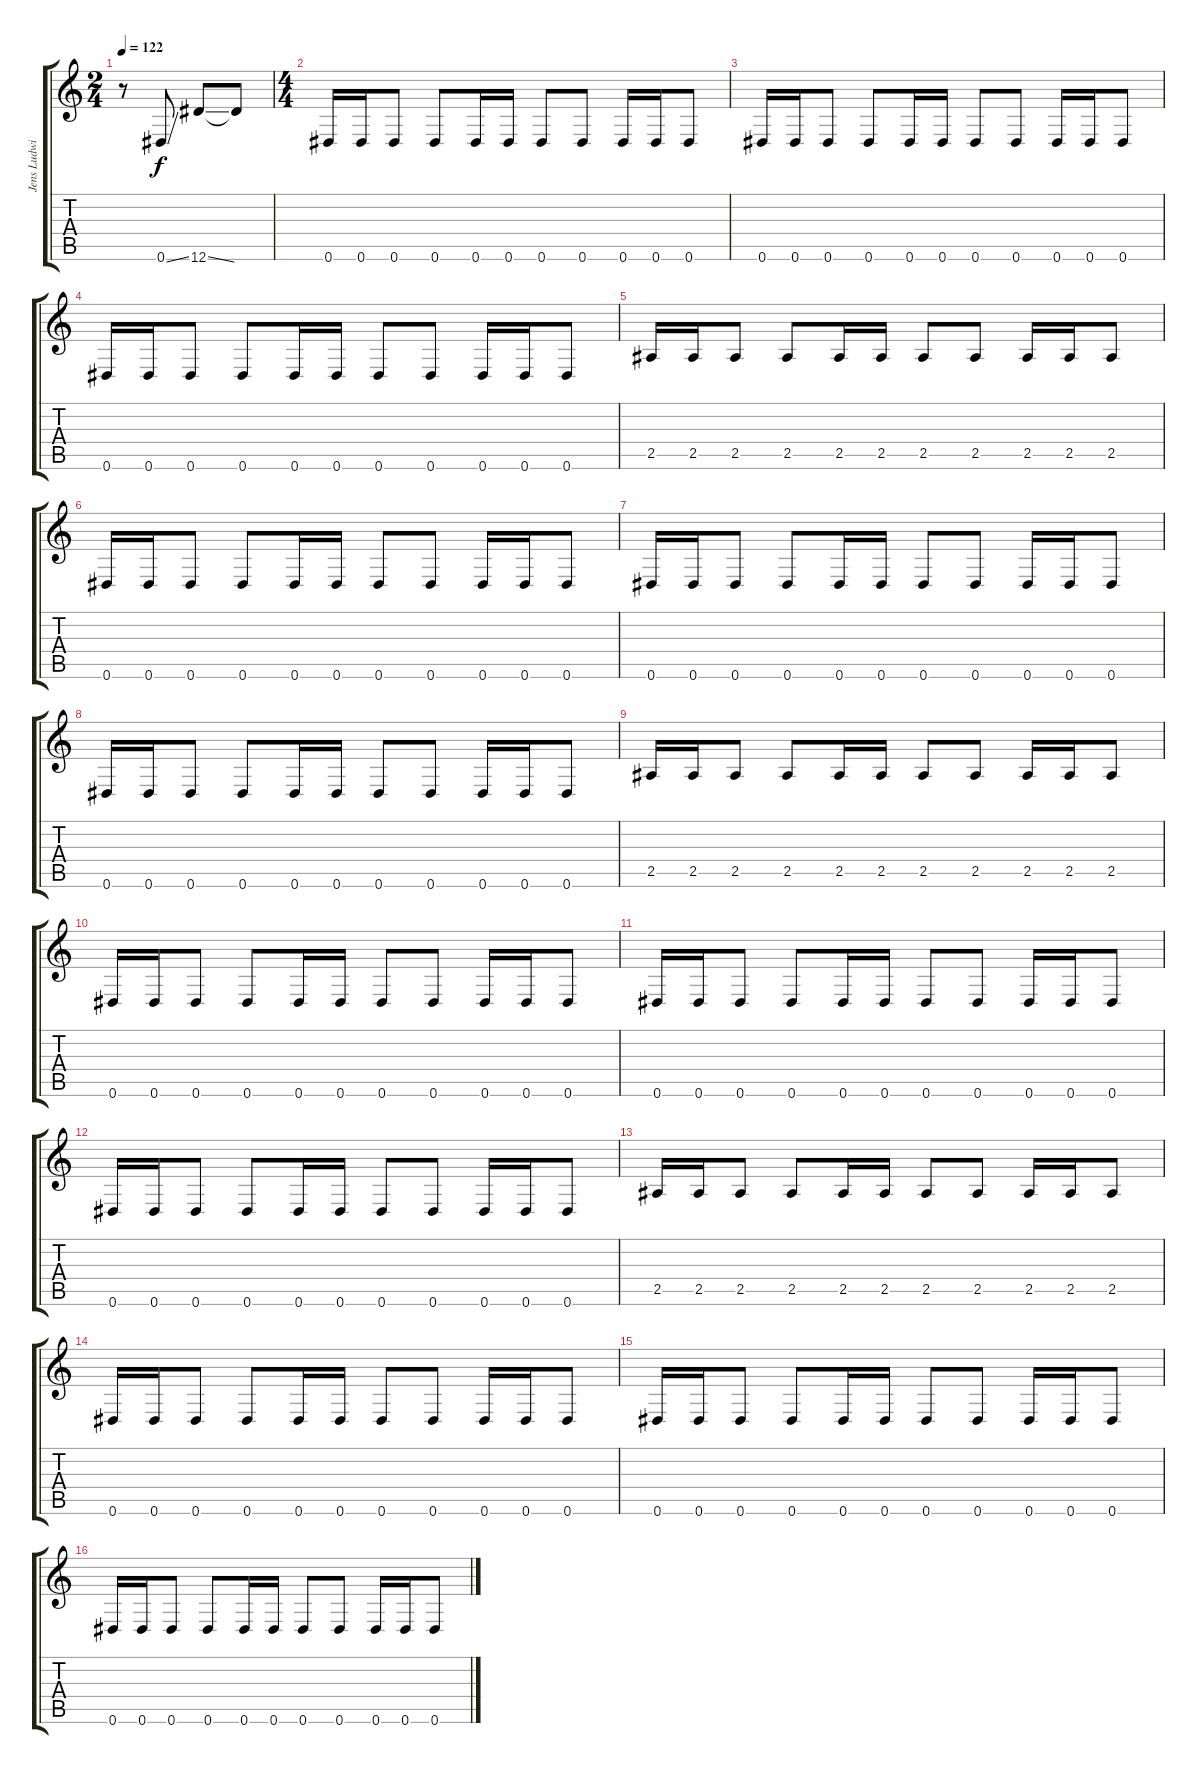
\track ("Jens Ludwig" "Jens Ludwi") {instrument overdrivenguitar}
\staff {score tabs}
\tuning (Eb4 Bb3 Gb3 Db3 Ab2 Eb2) {hide}
\ts (2 4)
\tempo 122
\clef g2
\ks c
r.8{dy f instrument overdrivenguitar} 0.6{ss}.8 12.6{ss}.8 12.6{t}.8 |
\ts (4 4)
0.6.16 0.6.16 0.6.8 0.6.8 0.6.16 0.6.16 0.6.8 0.6.8 0.6.16 0.6.16 0.6.8 |
0.6.16 0.6.16 0.6.8 0.6.8 0.6.16 0.6.16 0.6.8 0.6.8 0.6.16 0.6.16 0.6.8 |
0.6.16 0.6.16 0.6.8 0.6.8 0.6.16 0.6.16 0.6.8 0.6.8 0.6.16 0.6.16 0.6.8 |
2.5.16 2.5.16 2.5.8 2.5.8 2.5.16 2.5.16 2.5.8 2.5.8 2.5.16 2.5.16 2.5.8 |
0.6.16 0.6.16 0.6.8 0.6.8 0.6.16 0.6.16 0.6.8 0.6.8 0.6.16 0.6.16 0.6.8 |
0.6.16 0.6.16 0.6.8 0.6.8 0.6.16 0.6.16 0.6.8 0.6.8 0.6.16 0.6.16 0.6.8 |
0.6.16 0.6.16 0.6.8 0.6.8 0.6.16 0.6.16 0.6.8 0.6.8 0.6.16 0.6.16 0.6.8 |
2.5.16 2.5.16 2.5.8 2.5.8 2.5.16 2.5.16 2.5.8 2.5.8 2.5.16 2.5.16 2.5.8 |
0.6.16 0.6.16 0.6.8 0.6.8 0.6.16 0.6.16 0.6.8 0.6.8 0.6.16 0.6.16 0.6.8 |
0.6.16 0.6.16 0.6.8 0.6.8 0.6.16 0.6.16 0.6.8 0.6.8 0.6.16 0.6.16 0.6.8 |
0.6.16 0.6.16 0.6.8 0.6.8 0.6.16 0.6.16 0.6.8 0.6.8 0.6.16 0.6.16 0.6.8 |
2.5.16 2.5.16 2.5.8 2.5.8 2.5.16 2.5.16 2.5.8 2.5.8 2.5.16 2.5.16 2.5.8 |
0.6.16 0.6.16 0.6.8 0.6.8 0.6.16 0.6.16 0.6.8 0.6.8 0.6.16 0.6.16 0.6.8 |
0.6.16 0.6.16 0.6.8 0.6.8 0.6.16 0.6.16 0.6.8 0.6.8 0.6.16 0.6.16 0.6.8 |
0.6.16 0.6.16 0.6.8 0.6.8 0.6.16 0.6.16 0.6.8 0.6.8 0.6.16 0.6.16 0.6.8
